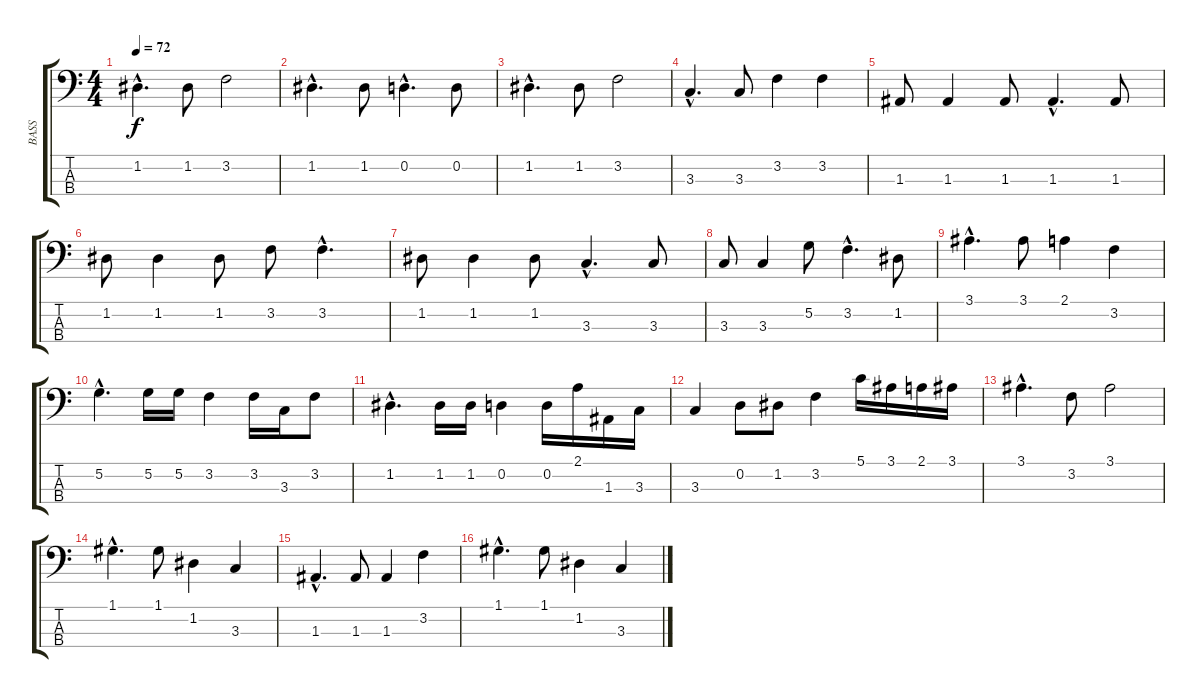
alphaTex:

\track ("BASS" "BASS") {instrument electricbassfinger}
\staff {score tabs}
\tuning (G2 D2 A1 E1) {hide}
\ts (4 4)
\tempo 72
\clef f4
\ks c
1.2{hac}.4{d dy f} 1.2.8 3.2.2 |
1.2{hac}.4{d} 1.2.8 0.2{hac}.4{d} 0.2.8 |
1.2{hac}.4{d} 1.2.8 3.2.2 |
3.3{hac}.4{d} 3.3.8 3.2.4 3.2.4 |
1.3.8 1.3.4 1.3.8 1.3{hac}.4{d} 1.3.8 |
1.2.8 1.2.4 1.2.8 3.2.8 3.2{hac}.4{d} |
1.2.8 1.2.4 1.2.8 3.3{hac}.4{d} 3.3.8 |
3.3.8 3.3.4 5.2.8 3.2{hac}.4{d} 1.2.8 |
3.1{hac}.4{d} 3.1.8 2.1.4 3.2.4 |
5.2{hac}.4{d} 5.2.16 5.2.16 3.2.4 3.2.16 3.3.16 3.2.8 |
1.2{hac}.4{d} 1.2.16 1.2.16 0.2.4 0.2.16 2.1.16 1.3.16 3.3.16 |
3.3.4 0.2.8 1.2.8 3.2.4 5.1.16 3.1.16 2.1.16 3.1.16 |
3.1{hac}.4{d} 3.2.8 3.1.2 |
1.1{hac}.4{d} 1.1.8 1.2.4 3.3.4 |
1.3{hac}.4{d} 1.3.8 1.3.4 3.2.4 |
1.1{hac}.4{d} 1.1.8 1.2.4 3.3.4
